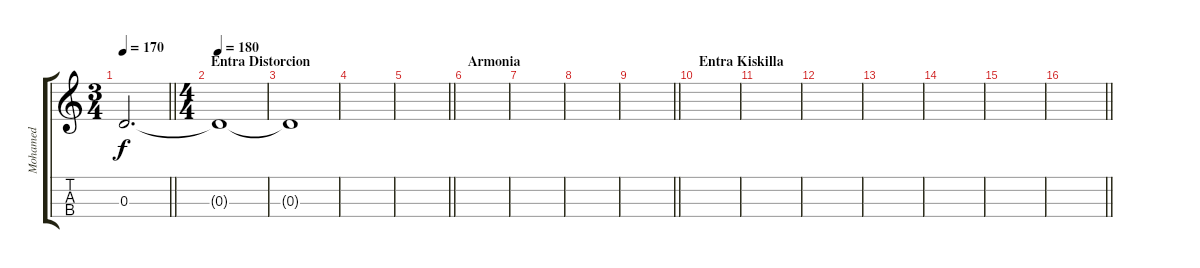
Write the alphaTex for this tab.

\track ("Mohamed" "Mohamed") {instrument violin}
\staff {score tabs}
\tuning (E5 A4 D4 G3) {hide}
\ts (3 4)
\tempo 170
\clef g2
\barLineRight lightlight
\ks c
0.3.2{d dy f} |
\ts (4 4)
\section ("" "Entra Distorcion")
\tempo 180
0.3{t}.1 |
0.3{t}.1 |
|
\barLineRight lightlight
|
\section ("" "Armonia")
|
|
|
\barLineRight lightlight
|
\section ("" "Entra Kiskilla")
|
|
|
|
|
|
\barLineRight lightlight
